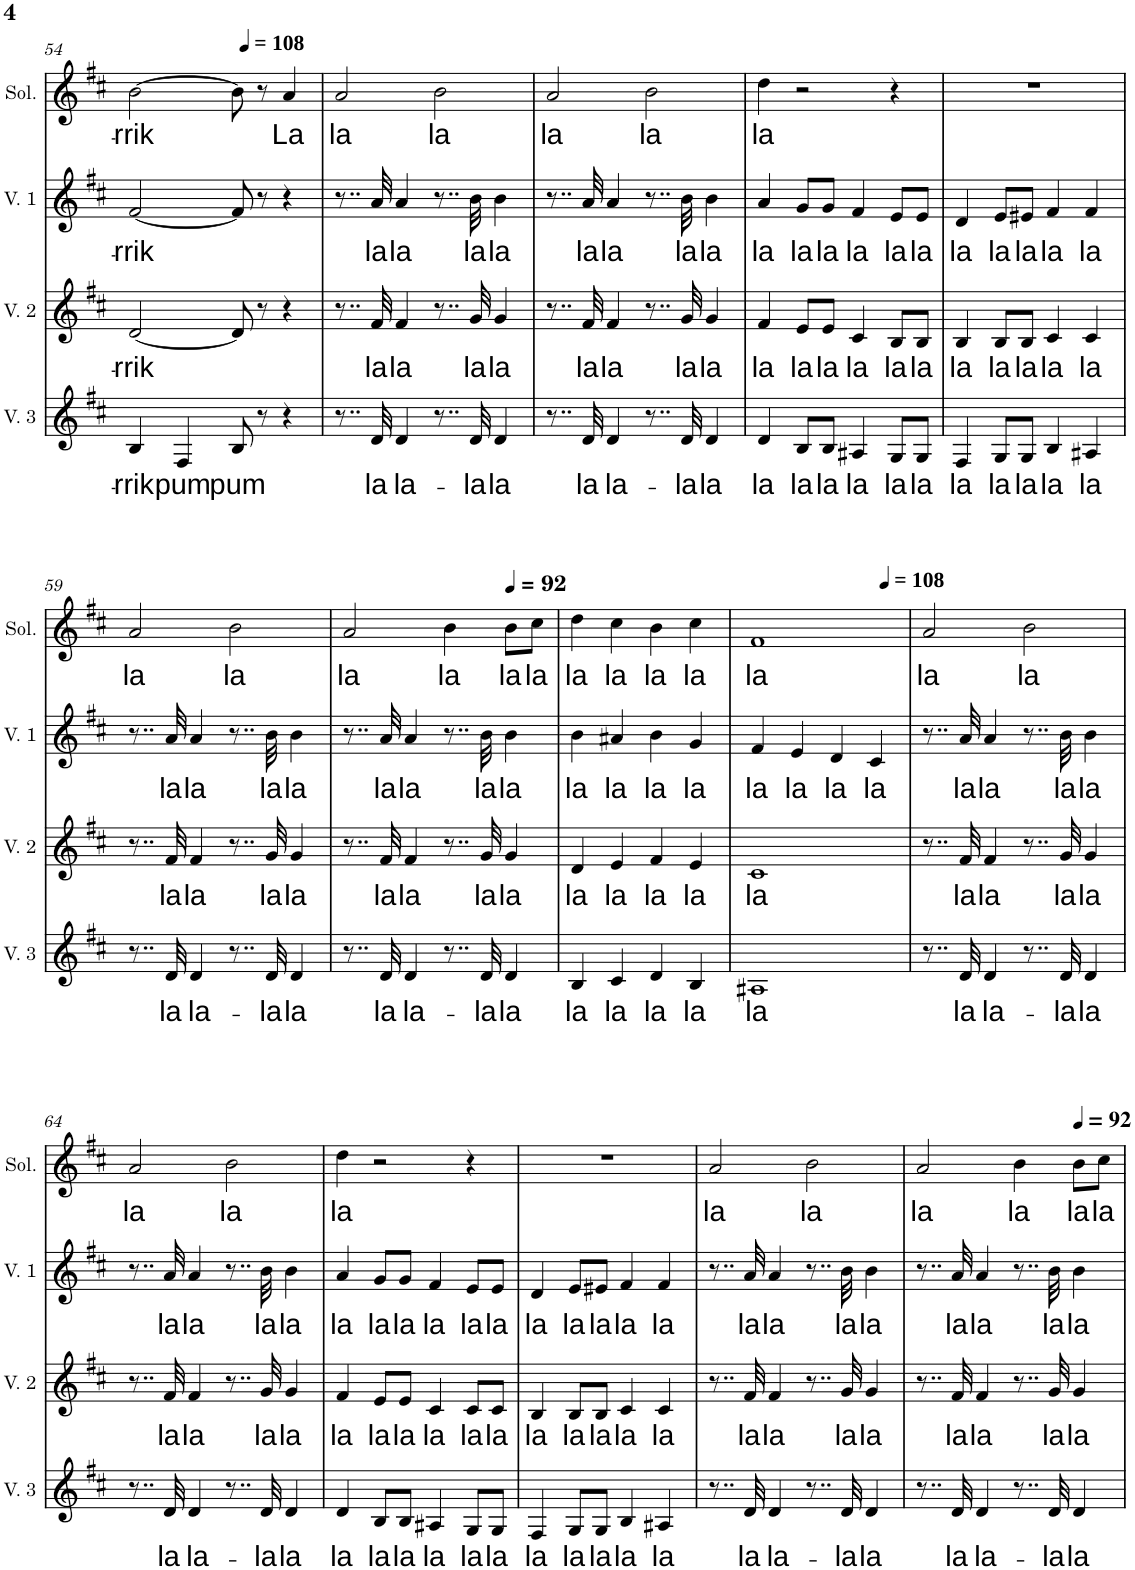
**kern	**text	**kern	**text	**kern	**text	**kern	**text
*part4	*part4	*part3	*part3	*part2	*part2	*part1	*part1
*staff4	*staff4	*staff3	*staff3	*staff2	*staff2	*staff1	*staff1
*I"Voix 3	*	*I"Voix 2	*	*I"Voix 1	*	*I"Solo	*
*I'V. 3	*	*I'V. 2	*	*I'V. 1	*	*I'Sol.	*
!!LO:PB:g=z
*clefG2	*	*clefG2	*	*clefG2	*	*clefG2	*
*k[f#c#]	*	*k[f#c#]	*	*k[f#c#]	*	*k[f#c#]	*
*M4/4	*	*M4/4	*	*M4/4	*	*M4/4	*
=54	=54	=54	=54	=54	=54	=54	=54
!	!LO:LY:b	!	!LO:LY:b	!	!LO:LY:b	!	!LO:LY:b
4B/	-rrik	[2d/	-rrik	[2f#/	-rrik	[2b\	-rrik
!	!LO:LY:b	!	!	!	!	!	!
4F#/	pum	.	.	.	.	.	.
!	!LO:LY:b	!	!	!	!	!	!
8B/	pum	8d/]	.	8f#/]	.	8b\]	.
8r	.	8r	.	8r	.	8r	.
*	*	*	*	*	*	*MM108	*
!	!	!	!	!	!	!	!LO:LY:b
4r	.	4r	.	4r	.	4a/	La
=55	=55	=55	=55	=55	=55	=55	=55
!	!	!	!	!	!	!	!LO:LY:b
8..r	.	8..r	.	8..r	.	2a/	la
!	!LO:LY:b	!	!LO:LY:b	!	!LO:LY:b	!	!
32d/	la	32f#/	la	32a/	la	.	.
!	!LO:LY:b	!	!LO:LY:b	!	!LO:LY:b	!	!
4d/	la-	4f#/	la	4a/	la	.	.
!	!	!	!	!	!	!	!LO:LY:b
8..r	.	8..r	.	8..r	.	2b\	la
!	!LO:LY:b	!	!LO:LY:b	!	!LO:LY:b	!	!
32d/	la	32g/	la	32b\	la	.	.
!	!LO:LY:b	!	!LO:LY:b	!	!LO:LY:b	!	!
4d/	-la	4g/	-la	4b\	-la	.	.
=56	=56	=56	=56	=56	=56	=56	=56
!	!	!	!	!	!	!	!LO:LY:b
8..r	.	8..r	.	8..r	.	2a/	-la
!	!LO:LY:b	!	!LO:LY:b	!	!LO:LY:b	!	!
32d/	la	32f#/	la	32a/	la	.	.
!	!LO:LY:b	!	!LO:LY:b	!	!LO:LY:b	!	!
4d/	la-	4f#/	la	4a/	la	.	.
!	!	!	!	!	!	!	!LO:LY:b
8..r	.	8..r	.	8..r	.	2b\	la
!	!LO:LY:b	!	!LO:LY:b	!	!LO:LY:b	!	!
32d/	la	32g/	la	32b\	la	.	.
!	!LO:LY:b	!	!LO:LY:b	!	!LO:LY:b	!	!
4d/	-la	4g/	-la	4b\	-la	.	.
=57	=57	=57	=57	=57	=57	=57	=57
!	!LO:LY:b	!	!LO:LY:b	!	!LO:LY:b	!	!LO:LY:b
4d/	la	4f#/	la	4a/	la	4dd\	la
!	!LO:LY:b	!	!LO:LY:b	!	!LO:LY:b	!	!
8B/L	la	8e/L	la	8g/L	la	2r	.
!	!LO:LY:b	!	!LO:LY:b	!	!LO:LY:b	!	!
8B/J	la	8e/J	la	8g/J	la	.	.
!	!LO:LY:b	!	!LO:LY:b	!	!LO:LY:b	!	!
4A#X/	la	4c#/	la	4f#/	la	.	.
!	!LO:LY:b	!	!LO:LY:b	!	!LO:LY:b	!	!
8G/L	la	8B/L	la	8e/L	la	4r	.
!	!LO:LY:b	!	!LO:LY:b	!	!LO:LY:b	!	!
8G/J	la	8B/J	la	8e/J	la	.	.
=58	=58	=58	=58	=58	=58	=58	=58
!	!LO:LY:b	!	!LO:LY:b	!	!LO:LY:b	!	!
4F#/	la	4B/	la	4d/	la	1r	.
!	!LO:LY:b	!	!LO:LY:b	!	!LO:LY:b	!	!
8G/L	la	8B/L	la	8e/L	la	.	.
!	!LO:LY:b	!	!LO:LY:b	!	!LO:LY:b	!	!
8G/J	la	8B/J	la	8e#X/J	la	.	.
!	!LO:LY:b	!	!LO:LY:b	!	!LO:LY:b	!	!
4B/	la	4c#/	la	4f#/	la	.	.
!	!LO:LY:b	!	!LO:LY:b	!	!LO:LY:b	!	!
4A#X/	la	4c#/	la	4f#/	la	.	.
!!LO:LB:g=z
=59	=59	=59	=59	=59	=59	=59	=59
!	!	!	!	!	!	!	!LO:LY:b
8..r	.	8..r	.	8..r	.	2a/	-la
!	!LO:LY:b	!	!LO:LY:b	!	!LO:LY:b	!	!
32d/	la	32f#/	la	32a/	la	.	.
!	!LO:LY:b	!	!LO:LY:b	!	!LO:LY:b	!	!
4d/	la-	4f#/	la	4a/	la	.	.
!	!	!	!	!	!	!	!LO:LY:b
8..r	.	8..r	.	8..r	.	2b\	-la
!	!LO:LY:b	!	!LO:LY:b	!	!LO:LY:b	!	!
32d/	la	32g/	la	32b\	la	.	.
!	!LO:LY:b	!	!LO:LY:b	!	!LO:LY:b	!	!
4d/	-la	4g/	-la	4b\	-la	.	.
=60	=60	=60	=60	=60	=60	=60	=60
!	!	!	!	!	!	!	!LO:LY:b
8..r	.	8..r	.	8..r	.	2a/	-la
!	!LO:LY:b	!	!LO:LY:b	!	!LO:LY:b	!	!
32d/	la	32f#/	la	32a/	la	.	.
!	!LO:LY:b	!	!LO:LY:b	!	!LO:LY:b	!	!
4d/	la-	4f#/	la	4a/	la	.	.
!	!	!	!	!	!	!	!LO:LY:b
8..r	.	8..r	.	8..r	.	4b\	-la
!	!LO:LY:b	!	!LO:LY:b	!	!LO:LY:b	!	!
32d/	la	32g/	la	32b\	la	.	.
*	*	*	*	*	*	*MM92	*
!	!LO:LY:b	!	!LO:LY:b	!	!LO:LY:b	!	!LO:LY:b
4d/	-la	4g/	-la	4b\	-la	8b\L	-la
!	!	!	!	!	!	!	!LO:LY:b
.	.	.	.	.	.	8cc#\J	-la
=61	=61	=61	=61	=61	=61	=61	=61
!	!LO:LY:b	!	!LO:LY:b	!	!LO:LY:b	!	!LO:LY:b
4B/	la	4d/	la	4b\	la	4dd\	la
!	!LO:LY:b	!	!LO:LY:b	!	!LO:LY:b	!	!LO:LY:b
4c#/	la	4e/	la	4a#X/	la	4cc#\	la
!	!LO:LY:b	!	!LO:LY:b	!	!LO:LY:b	!	!LO:LY:b
4d/	la	4f#/	la	4b\	la	4b\	la
!	!LO:LY:b	!	!LO:LY:b	!	!LO:LY:b	!	!LO:LY:b
4B/	la	4e/	la	4g/	la	4cc#\	la
=62	=62	=62	=62	=62	=62	=62	=62
!	!LO:LY:b	!	!LO:LY:b	!	!LO:LY:b	!	!LO:LY:b
1A#X	la	1c#	la	4f#/	la	1f#	la
!	!	!	!	!	!LO:LY:b	!	!
.	.	.	.	4e/	la	.	.
!	!	!	!	!	!LO:LY:b	!	!
.	.	.	.	4d/	la	.	.
!	!	!	!	!	!LO:LY:b	!	!
.	.	.	.	4c#/	la	.	.
=63	=63	=63	=63	=63	=63	=63	=63
*	*	*	*	*	*	*MM108	*
!	!	!	!	!	!	!	!LO:LY:b
8..r	.	8..r	.	8..r	.	2a/	la
!	!LO:LY:b	!	!LO:LY:b	!	!LO:LY:b	!	!
32d/	la	32f#/	la	32a/	la	.	.
!	!LO:LY:b	!	!LO:LY:b	!	!LO:LY:b	!	!
4d/	la-	4f#/	la	4a/	la	.	.
!	!	!	!	!	!	!	!LO:LY:b
8..r	.	8..r	.	8..r	.	2b\	la
!	!LO:LY:b	!	!LO:LY:b	!	!LO:LY:b	!	!
32d/	la	32g/	la	32b\	la	.	.
!	!LO:LY:b	!	!LO:LY:b	!	!LO:LY:b	!	!
4d/	-la	4g/	-la	4b\	-la	.	.
!!LO:LB:g=z
=64	=64	=64	=64	=64	=64	=64	=64
!	!	!	!	!	!	!	!LO:LY:b
8..r	.	8..r	.	8..r	.	2a/	-la
!	!LO:LY:b	!	!LO:LY:b	!	!LO:LY:b	!	!
32d/	la	32f#/	la	32a/	la	.	.
!	!LO:LY:b	!	!LO:LY:b	!	!LO:LY:b	!	!
4d/	la-	4f#/	la	4a/	la	.	.
!	!	!	!	!	!	!	!LO:LY:b
8..r	.	8..r	.	8..r	.	2b\	la
!	!LO:LY:b	!	!LO:LY:b	!	!LO:LY:b	!	!
32d/	la	32g/	la	32b\	la	.	.
!	!LO:LY:b	!	!LO:LY:b	!	!LO:LY:b	!	!
4d/	-la	4g/	-la	4b\	-la	.	.
=65	=65	=65	=65	=65	=65	=65	=65
!	!LO:LY:b	!	!LO:LY:b	!	!LO:LY:b	!	!LO:LY:b
4d/	la	4f#/	la	4a/	la	4dd\	la
!	!LO:LY:b	!	!LO:LY:b	!	!LO:LY:b	!	!
8B/L	la	8e/L	la	8g/L	la	2r	.
!	!LO:LY:b	!	!LO:LY:b	!	!LO:LY:b	!	!
8B/J	la	8e/J	la	8g/J	la	.	.
!	!LO:LY:b	!	!LO:LY:b	!	!LO:LY:b	!	!
4A#X/	la	4c#/	la	4f#/	la	.	.
!	!LO:LY:b	!	!LO:LY:b	!	!LO:LY:b	!	!
8G/L	la	8c#/L	la	8e/L	la	4r	.
!	!LO:LY:b	!	!LO:LY:b	!	!LO:LY:b	!	!
8G/J	la	8c#/J	la	8e/J	la	.	.
=66	=66	=66	=66	=66	=66	=66	=66
!	!LO:LY:b	!	!LO:LY:b	!	!LO:LY:b	!	!
4F#/	la	4B/	la	4d/	la	1r	.
!	!LO:LY:b	!	!LO:LY:b	!	!LO:LY:b	!	!
8G/L	la	8B/L	la	8e/L	la	.	.
!	!LO:LY:b	!	!LO:LY:b	!	!LO:LY:b	!	!
8G/J	la	8B/J	la	8e#X/J	la	.	.
!	!LO:LY:b	!	!LO:LY:b	!	!LO:LY:b	!	!
4B/	la	4c#/	la	4f#/	la	.	.
!	!LO:LY:b	!	!LO:LY:b	!	!LO:LY:b	!	!
4A#X/	la	4c#/	la	4f#/	la	.	.
=67	=67	=67	=67	=67	=67	=67	=67
!	!	!	!	!	!	!	!LO:LY:b
8..r	.	8..r	.	8..r	.	2a/	-la
!	!LO:LY:b	!	!LO:LY:b	!	!LO:LY:b	!	!
32d/	la	32f#/	la	32a/	la	.	.
!	!LO:LY:b	!	!LO:LY:b	!	!LO:LY:b	!	!
4d/	la-	4f#/	la	4a/	la	.	.
!	!	!	!	!	!	!	!LO:LY:b
8..r	.	8..r	.	8..r	.	2b\	-la
!	!LO:LY:b	!	!LO:LY:b	!	!LO:LY:b	!	!
32d/	la	32g/	la	32b\	la	.	.
!	!LO:LY:b	!	!LO:LY:b	!	!LO:LY:b	!	!
4d/	-la	4g/	-la	4b\	-la	.	.
=68	=68	=68	=68	=68	=68	=68	=68
!	!	!	!	!	!	!	!LO:LY:b
8..r	.	8..r	.	8..r	.	2a/	-la
!	!LO:LY:b	!	!LO:LY:b	!	!LO:LY:b	!	!
32d/	la	32f#/	la	32a/	la	.	.
!	!LO:LY:b	!	!LO:LY:b	!	!LO:LY:b	!	!
4d/	la-	4f#/	la	4a/	la	.	.
!	!	!	!	!	!	!	!LO:LY:b
8..r	.	8..r	.	8..r	.	4b\	-la
!	!LO:LY:b	!	!LO:LY:b	!	!LO:LY:b	!	!
32d/	la	32g/	la	32b\	la	.	.
*	*	*	*	*	*	*MM92	*
!	!LO:LY:b	!	!LO:LY:b	!	!LO:LY:b	!	!LO:LY:b
4d/	-la	4g/	-la	4b\	-la	8b\L	-la
!	!	!	!	!	!	!	!LO:LY:b
.	.	.	.	.	.	8cc#\J	-la
=	=	=	=	=	=	=	=
*-	*-	*-	*-	*-	*-	*-	*-
